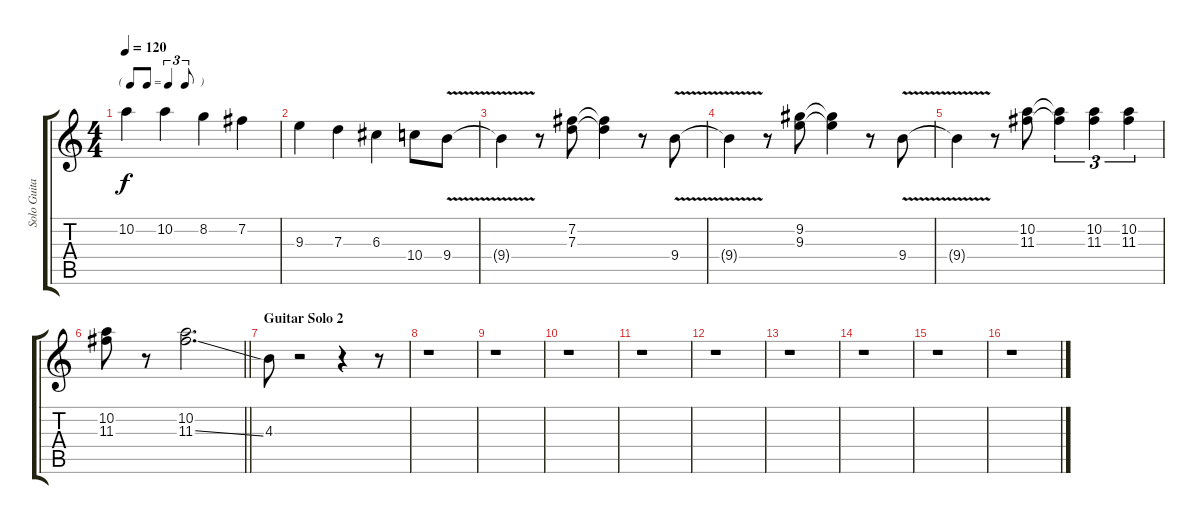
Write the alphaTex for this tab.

\track ("Solo Guitar I (Gilmour)" "Solo Guita") {instrument distortionguitar}
\staff {score tabs}
\tuning (E4 B3 G3 D3 A2 E2) {hide}
\ts (4 4)
\tf triplet8th
\tempo 120
\clef g2
\ks c
10.2{t}.4{dy f} 10.2.4 8.2.4 7.2.4 |
9.3.4 7.3.4 6.3.4 10.4.8 9.4{v}.8 |
9.4{t}.4 r.8 (7.2 7.3).8 (7.2{t} 7.3{t}).4 r.8 9.4{v}.8 |
9.4{t}.4 r.8 (9.2 9.3).8 (9.2{t} 9.3{t}).4 r.8 9.4{v}.8 |
9.4{t}.4 r.8 (10.2 11.3).8 (10.2{t} 11.3{t}).4{tu (3 2)} (10.2 11.3).4{tu (3 2)} (10.2 11.3).4{tu (3 2)} |
\barLineRight lightlight
(10.2 11.3).8 r.8 (10.2 11.3{ss}).2{d} |
\section ("" "Guitar Solo 2")
4.3.8 r.2 r.4 r.8 |
r.1 |
r.1 |
r.1 |
r.1 |
r.1 |
r.1 |
r.1 |
r.1 |
r.1
